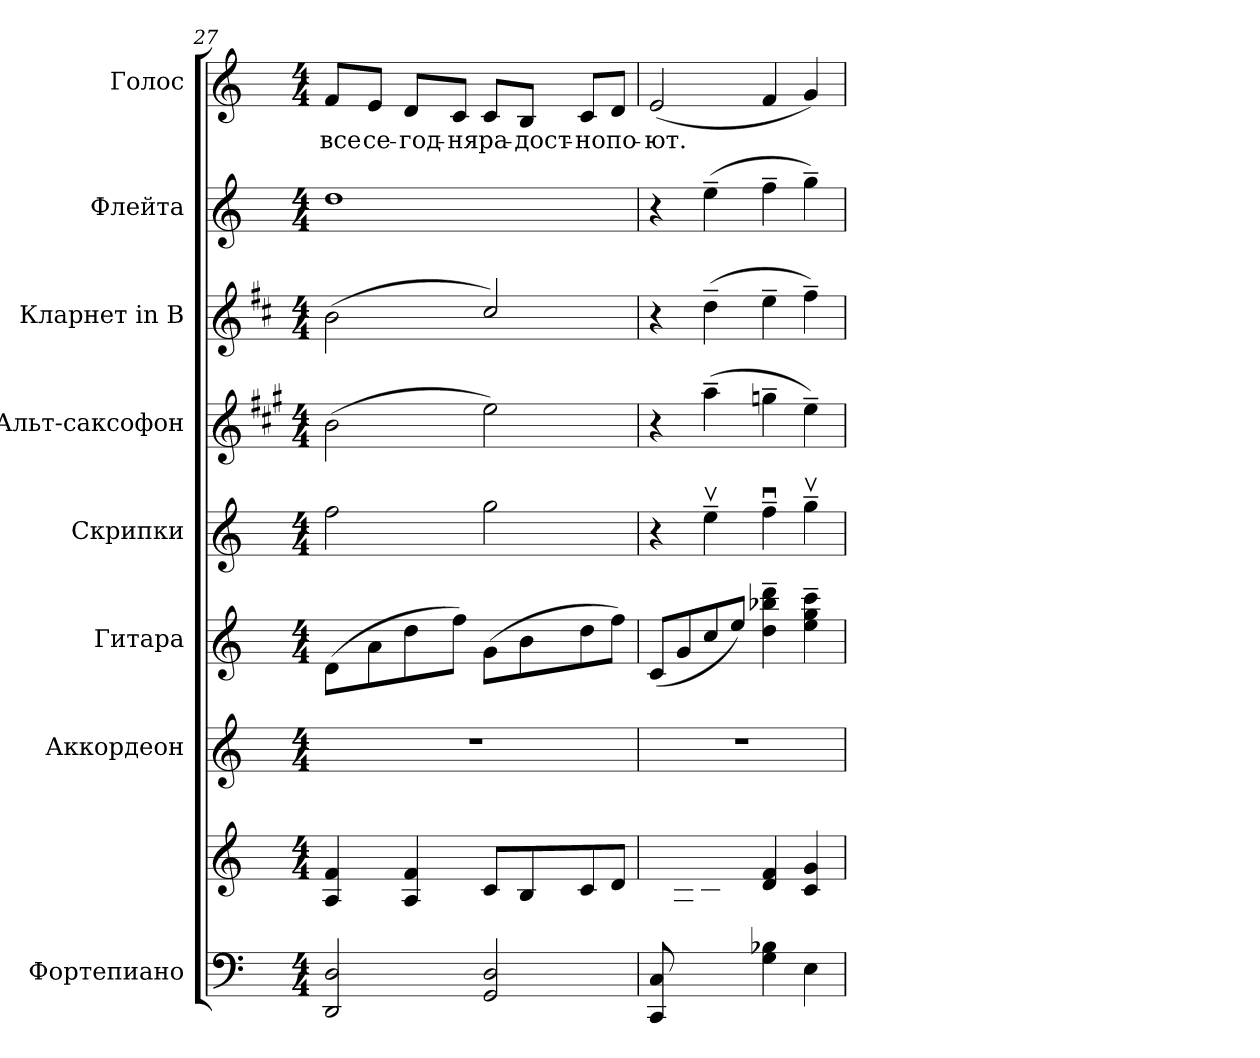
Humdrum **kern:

**kern	**kern	**kern	**kern	**kern	**kern	**kern	**kern	**kern	**text
*part8	*part8	*part7	*part6	*part5	*part4	*part3	*part2	*part1	*part1
*staff9	*staff8	*staff7	*staff6	*staff5	*staff4	*staff3	*staff2	*staff1	*staff1
*I"Фортепиано	*	*I"Аккордеон	*I"Гитара	*I"Скрипки	*I"Альт-саксофон	*I"Кларнет in B	*I"Флейта	*I"Голос	*
!!LO:LB:g=z
*clefF4	*clefG2	*clefG2	*clefG2	*clefG2	*clefG2	*clefG2	*clefG2	*clefG2	*
*	*	*	*ITrd7c12	*	*ITrd5c9	*ITrd1c2	*	*	*
*k[]	*k[]	*k[]	*k[]	*k[]	*k[]	*k[]	*k[]	*k[]	*
*C:	*C:	*C:	*C:	*C:	*C:	*C:	*C:	*C:	*
*M4/4	*M4/4	*M4/4	*M4/4	*M4/4	*M4/4	*M4/4	*M4/4	*M4/4	*
=27	=27	=27	=27	=27	=27	=27	=27	=27	=27
!	!	!	!	!	!	!	!	!	!LO:LY:b:color=#000000
2DDi/ 2Di	4Ai/ 4fi	1r	(8Di\L	2ffi\	(2di\	(2ai\	1ddi	8fi/L	все
!	!	!	!	!	!	!	!	!	!LO:LY:b:color=#000000
.	.	.	8Ai\	.	.	.	.	8ei/J	се-
!	!	!	!	!	!	!	!	!	!LO:LY:b:color=#000000
.	4Ai/ 4fi	.	8di\	.	.	.	.	8di/L	год-
!	!	!	!	!	!	!	!	!	!LO:LY:b:color=#000000
.	.	.	8fi\J)	.	.	.	.	8ci/J	ня
!	!	!	!	!	!	!	!	!	!LO:LY:b:color=#000000
2GGi/ 2Di	8ci/L	.	(8Gi\L	2ggi\	2gi\)	2bi/)	.	8ci/L	ра-
!	!	!	!	!	!	!	!	!	!LO:LY:b:color=#000000
.	8Bi/	.	8Bi\	.	.	.	.	8Bi/J	дост-
!	!	!	!	!	!	!	!	!	!LO:LY:b:color=#000000
.	8ci/	.	8di\	.	.	.	.	8ci/L	но
!	!	!	!	!	!	!	!	!	!LO:LY:b:color=#000000
.	8di/J	.	8fi\J)	.	.	.	.	8di/J	по-
=28	=28	=28	=28	=28	=28	=28	=28	=28	=28
*^	*^	*	*	*	*	*	*	*	*
*	*^	*	*	*	*	*	*	*	*	*	*
!	!	!	!	!	!	!	!	!	!	!	!	!LO:LY:b:color=#000000
8CCi/ 8CiL	2ryy	2ryy	8ryy	2ryy	1r	(8Ci/L	4r	4r	4r	4r	(2ei/	ют.
2..ryy	.	.	8Gi\	.	.	8Gi/	.	.	.	.	.	.
.	.	.	8ci\	.	.	8ci/	4eev~i\	(4cc~i\	(4cc~i\	(4ee~i\	.	.
.	.	.	8ei\J	.	.	8ei/J)	.	.	.	.	.	.
.	2ryy	4Gi\ 4B-Xi	4di/ 4fi	2ryy	.	4di\~ 4b-Xi~ 4ddi~	4ffu~i\	4b-X~i\	4dd~i\	4ff~i\	4fi/	.
.	.	4Ei\	4ci/ 4gi	.	.	4ei\~ 4gi~ 4cci~	4ggv~i\	4g~i\)	4ee~i\)	4gg~i\)	4gi/)	.
*v	*v	*v	*	*	*	*	*	*	*	*	*	*
*	*v	*v	*	*	*	*	*	*	*	*
=	=	=	=	=	=	=	=	=	=
*-	*-	*-	*-	*-	*-	*-	*-	*-	*-
